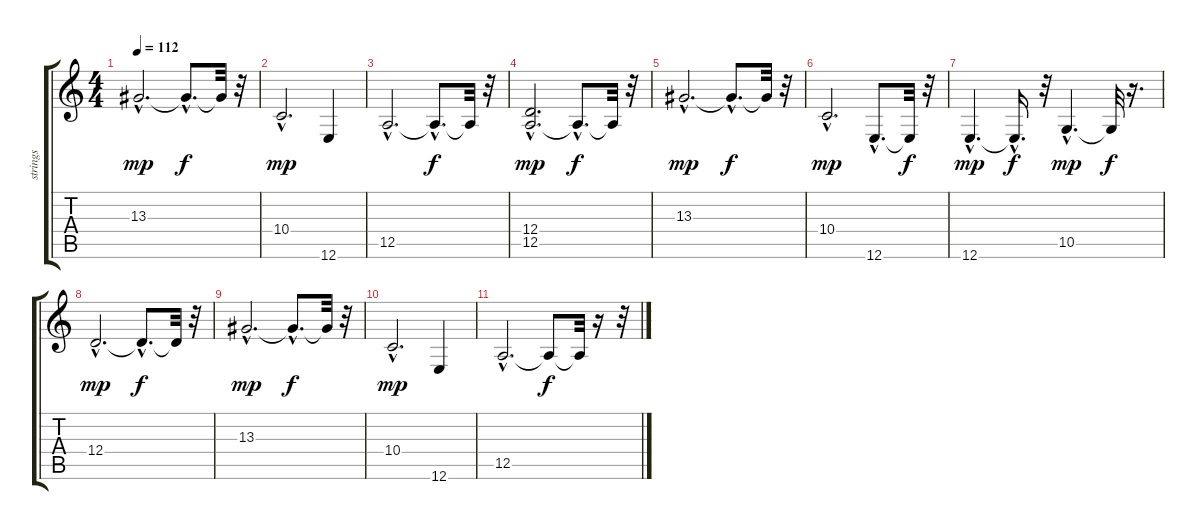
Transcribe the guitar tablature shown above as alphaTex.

\track ("strings" "strings") {instrument stringensemble2}
\staff {score tabs}
\tuning (E4 B3 G3 D3 A2 E2) {hide}
\ts (4 4)
\tempo 112
\clef g2
\ks c
13.3{hac}.2{d dy mp} 13.3{hac t}.8{d dy f} 13.3{t}.32 r.32 |
10.4{hac}.2{d dy mp} 12.6.4 |
12.5{hac}.2{d} 12.5{hac t}.8{d dy f} 12.5{t}.32 r.32 |
(12.4 12.5{hac}).2{d dy mp} 12.5{hac t}.8{d dy f} 12.5{t}.32 r.32 |
13.3{hac}.2{d dy mp} 13.3{hac t}.8{d dy f} 13.3{t}.32 r.32 |
10.4{hac}.2{d dy mp} 12.6{hac}.8{d} 12.6{t}.32{dy f} r.32 |
12.6{hac}.4{d dy mp} 12.6{hac t}.16{d dy f} r.32 10.5{hac}.4{d dy mp} 10.5{t}.32{dy f} r.16{d} |
12.4{hac}.2{d dy mp} 12.4{hac t}.8{d dy f} 12.4{t}.32 r.32 |
13.3{hac}.2{d dy mp} 13.3{hac t}.8{d dy f} 13.3{t}.32 r.32 |
10.4{hac}.2{d dy mp} 12.6.4 |
12.5{hac}.2{d} 12.5{t}.8{dy f} 12.5{t}.32 r.16 r.32
